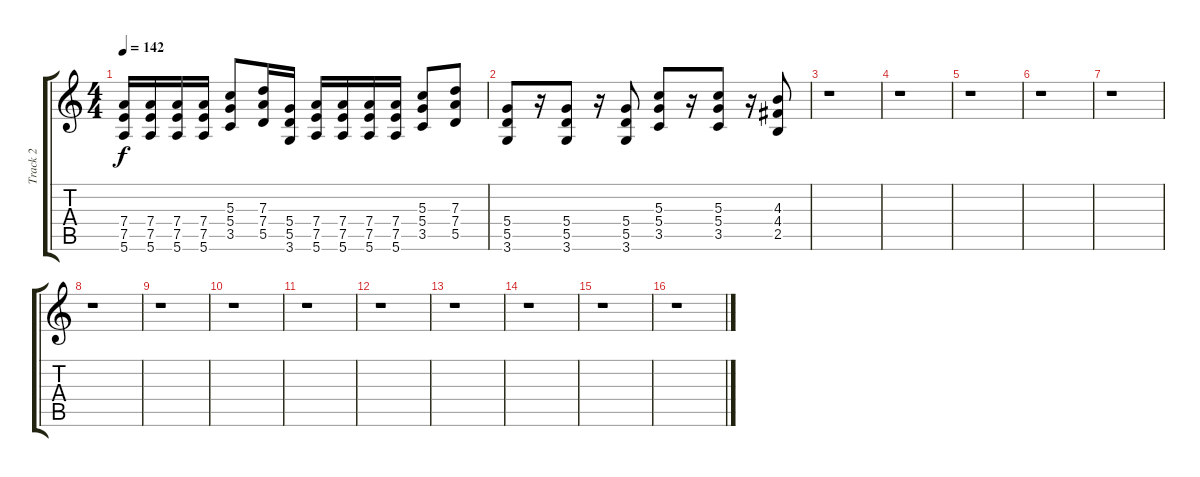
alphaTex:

\track ("Track 2" "Track 2") {instrument distortionguitar}
\staff {score tabs}
\tuning (E4 B3 G3 D3 A2 E2) {hide}
\ts (4 4)
\tempo 142
\clef g2
\ks c
(7.4 7.5 5.6).16{dy f} (7.4 7.5 5.6).16 (7.4 7.5 5.6).16 (7.4 7.5 5.6).16 (5.3 5.4 3.5).8 (7.3 7.4 5.5).16 (5.4 5.5 3.6).16 (7.4 7.5 5.6).16 (7.4 7.5 5.6).16 (7.4 7.5 5.6).16 (7.4 7.5 5.6).16 (5.3 5.4 3.5).8 (7.3 7.4 5.5).8 |
(5.4 5.5 3.6).8 r.16 (5.4 5.5 3.6).8 r.16 (5.4 5.5 3.6).8 (5.3 5.4 3.5).8 r.16 (5.3 5.4 3.5).8 r.16 (4.3 4.4 2.5).8 |
r.1 |
r.1 |
r.1 |
r.1 |
r.1 |
r.1 |
r.1 |
r.1 |
r.1 |
r.1 |
r.1 |
r.1 |
r.1 |
r.1
